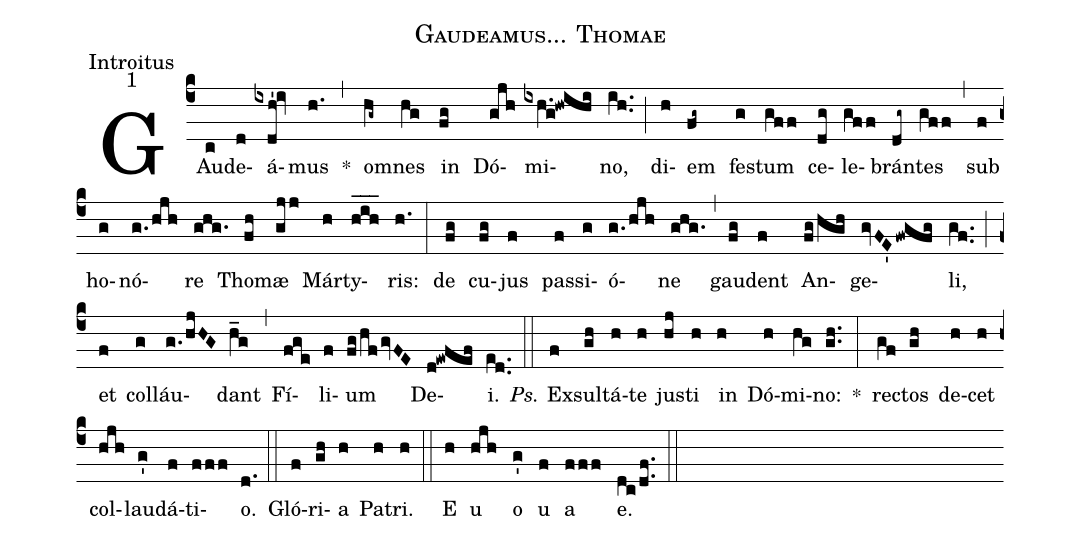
name:Gaudeamus... Thomae;
office-part:Introitus;
mode:1;
%%
(c4) GAu(c)de(d)á(ixdh'!iv)mus(h.) *(,) om(hg~)nes(hg) in(fg) Dó(gjh)mi(ixh.g!hwihi)no,(ih..) (;) di(h)em(fg~) fes(g)tum(gff) ce(dg)le(gff)brán(dg~)tes(gff) (,) sub(f) ho(g)nó(g./hjh)re(ghg.) Tho(fh)mæ(gjj) Már(h)ty(hih___)ris:(h.) (:)
de(fg) cu(fg)jus(f) pas(f)si(g)ó(g./hjh)ne(ghg.) (,) gau(fg)dent(f) An(fg/hgh)ge(gvFE'fwgfg)li,(gf..) (;) et(f) col(g)láu(g./hjHG)dant(h_g) (,) Fí(fge)li(f)um(fg/hfgvFE) De(d!ewfef)i.(ed..) (::)
<i>Ps.</i> Ex(f)sul(gh)tá(h)te(h) jus(hj)ti(h) in(h) Dó(h)mi(hg)no:(gh..) *(:)
rec(gf)tos(gh) de(h)cet(h) col(hjh)lau(g')dá(f)ti(fff)o.(d.) (::)
Gló(f)ri(gh)a(h) Pa(h)tri.(h) (::)
E(h) u(hjh) o(g') u(f) a(fff) e.(dc/df..) (::)
